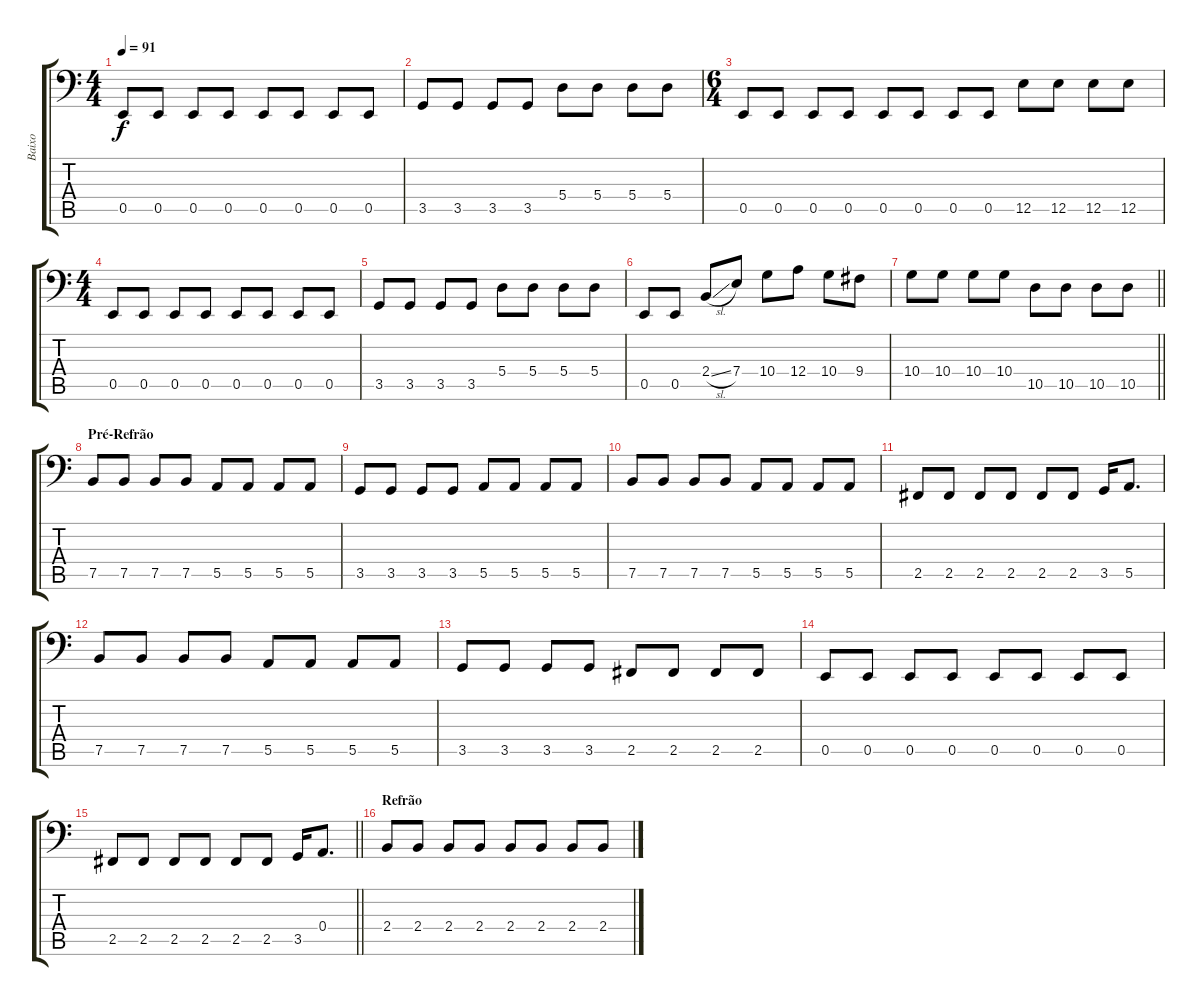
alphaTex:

\track ("Baixo" "Baixo") {instrument electricbassfinger}
\staff {score tabs}
\tuning (C3 G2 D2 A1 E1 B0) {hide}
\ts (4 4)
\tempo 91
\clef f4
\ks c
0.5.8{dy f} 0.5.8 0.5.8 0.5.8 0.5.8 0.5.8 0.5.8 0.5.8 |
3.5.8 3.5.8 3.5.8 3.5.8 5.4.8 5.4.8 5.4.8 5.4.8 |
\ts (6 4)
0.5.8 0.5.8 0.5.8 0.5.8 0.5.8 0.5.8 0.5.8 0.5.8 12.5.8 12.5.8 12.5.8 12.5.8 |
\ts (4 4)
0.5.8 0.5.8 0.5.8 0.5.8 0.5.8 0.5.8 0.5.8 0.5.8 |
3.5.8 3.5.8 3.5.8 3.5.8 5.4.8 5.4.8 5.4.8 5.4.8 |
0.5.8 0.5.8 2.4{sl}.8 7.4.8 10.4.8 12.4.8 10.4.8 9.4.8 |
\barLineRight lightlight
10.4.8 10.4.8 10.4.8 10.4.8 10.5.8 10.5.8 10.5.8 10.5.8 |
\section ("" "Pré-Refrão")
7.5.8 7.5.8 7.5.8 7.5.8 5.5.8 5.5.8 5.5.8 5.5.8 |
3.5.8 3.5.8 3.5.8 3.5.8 5.5.8 5.5.8 5.5.8 5.5.8 |
7.5.8 7.5.8 7.5.8 7.5.8 5.5.8 5.5.8 5.5.8 5.5.8 |
2.5.8 2.5.8 2.5.8 2.5.8 2.5.8 2.5.8 3.5.16 5.5.8{d} |
7.5.8 7.5.8 7.5.8 7.5.8 5.5.8 5.5.8 5.5.8 5.5.8 |
3.5.8 3.5.8 3.5.8 3.5.8 2.5.8 2.5.8 2.5.8 2.5.8 |
0.5.8 0.5.8 0.5.8 0.5.8 0.5.8 0.5.8 0.5.8 0.5.8 |
\barLineRight lightlight
2.5.8 2.5.8 2.5.8 2.5.8 2.5.8 2.5.8 3.5.16 0.4.8{d} |
\section ("" "Refrão")
2.4.8 2.4.8 2.4.8 2.4.8 2.4.8 2.4.8 2.4.8 2.4.8
